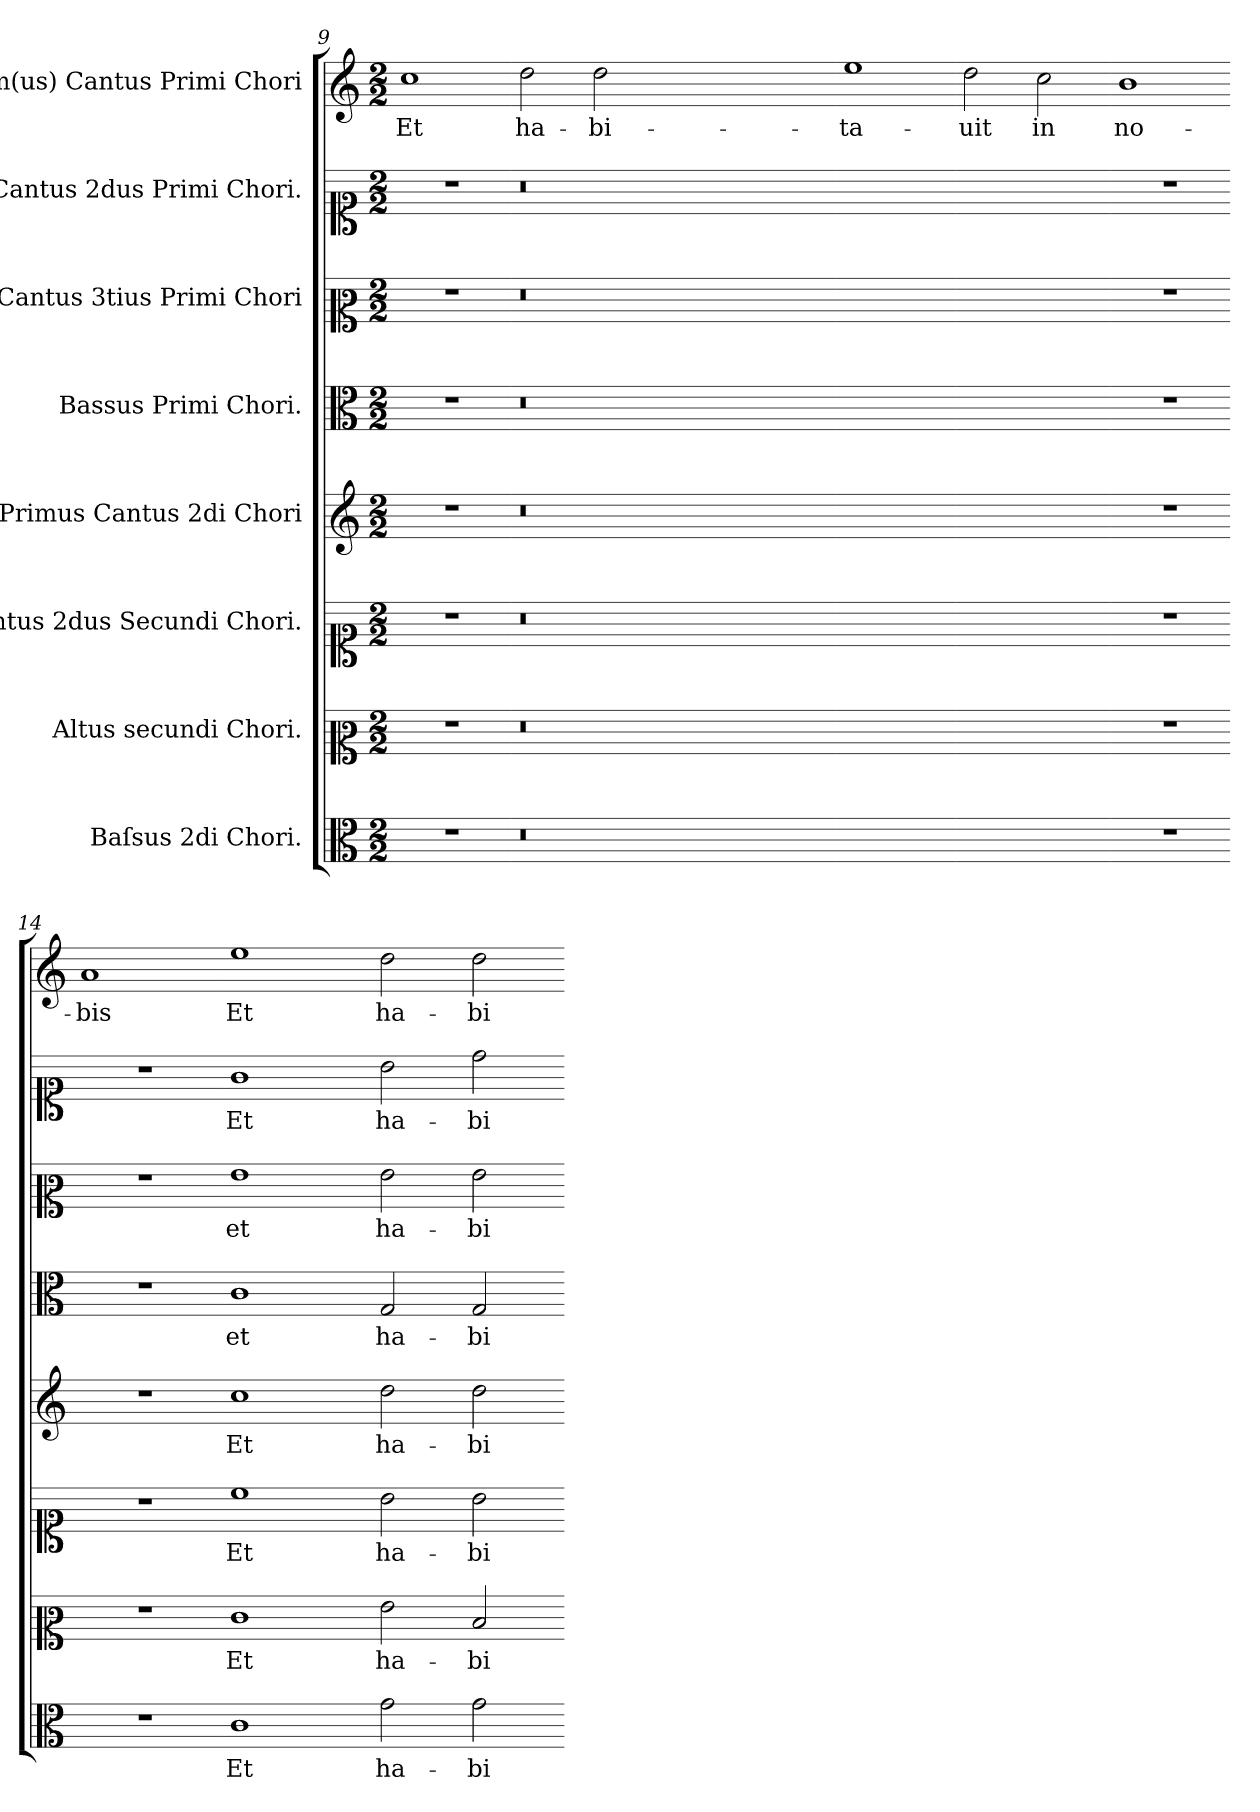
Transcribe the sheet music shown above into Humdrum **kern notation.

**kern	**text	**kern	**text	**kern	**text	**kern	**text	**kern	**text	**kern	**text	**kern	**text	**kern	**text
*part8	*part8	*part7	*part7	*part6	*part6	*part5	*part5	*part4	*part4	*part3	*part3	*part2	*part2	*part1	*part1
*staff8	*staff8	*staff7	*staff7	*staff6	*staff6	*staff5	*staff5	*staff4	*staff4	*staff3	*staff3	*staff2	*staff2	*staff1	*staff1
*I"Baſsus 2di Chori.	*	*I"Altus secundi Chori.	*	*I"Cantus 2dus Secundi Chori.	*	*I"Primus Cantus 2di Chori	*	*I"Bassus Primi Chori.	*	*I"Cantus 3tius Primi Chori	*	*I"Cantus 2dus Primi Chori.	*	*I"Im(us) Cantus Primi Chori	*
*clefC3	*	*clefC2	*	*clefC1	*	*clefG2	*	*clefC3	*	*clefC2	*	*clefC1	*	*clefG2	*
*k[]	*	*k[]	*	*k[]	*	*k[]	*	*k[]	*	*k[]	*	*k[]	*	*k[]	*
*E:phr	*	*E:phr	*	*E:phr	*	*E:phr	*	*E:phr	*	*E:phr	*	*E:phr	*	*E:phr	*
*M2/2	*	*M2/2	*	*M2/2	*	*M2/2	*	*M2/2	*	*M2/2	*	*M2/2	*	*M2/2	*
=9	=9	=9	=9	=9	=9	=9	=9	=9	=9	=9	=9	=9	=9	=9	=9
1r	.	1r	.	1r	.	1r	.	1r	.	1r	.	1r	.	1cc	Et
=10-	=10-	=10-	=10-	=10-	=10-	=10-	=10-	=10-	=10-	=10-	=10-	=10-	=10-	=10-	=10-
0.r	.	0.r	.	0.r	.	0.r	.	0.r	.	0.r	.	0.r	.	2dd\	ha-
.	.	.	.	.	.	.	.	.	.	.	.	.	.	2dd\	-bi-
.	.	.	.	.	.	.	.	.	.	.	.	.	.	0ryy	.
=11-	=11-	=11-	=11-	=11-	=11-	=11-	=11-	=11-	=11-	=11-	=11-	=11-	=11-	=11-	=11-
1ryy	.	1ryy	.	1ryy	.	1ryy	.	1ryy	.	1ryy	.	1ryy	.	1ee	-ta-
=12-	=12-	=12-	=12-	=12-	=12-	=12-	=12-	=12-	=12-	=12-	=12-	=12-	=12-	=12-	=12-
1ryy	.	1ryy	.	1ryy	.	1ryy	.	1ryy	.	1ryy	.	1ryy	.	2dd\	-uit
.	.	.	.	.	.	.	.	.	.	.	.	.	.	2cc\	in
=13-	=13-	=13-	=13-	=13-	=13-	=13-	=13-	=13-	=13-	=13-	=13-	=13-	=13-	=13-	=13-
1r	.	1r	.	1r	.	1r	.	1r	.	1r	.	1r	.	1b	no-
=14-	=14-	=14-	=14-	=14-	=14-	=14-	=14-	=14-	=14-	=14-	=14-	=14-	=14-	=14-	=14-
1r	.	1r	.	1r	.	1r	.	1r	.	1r	.	1r	.	1a	-bis
=15-	=15-	=15-	=15-	=15-	=15-	=15-	=15-	=15-	=15-	=15-	=15-	=15-	=15-	=15-	=15-
1c	Et	1e	Et	1cc	Et	1cc	Et	1c	et	1g	et	1g	Et	1ee	Et
=16-	=16-	=16-	=16-	=16-	=16-	=16-	=16-	=16-	=16-	=16-	=16-	=16-	=16-	=16-	=16-
2g\	ha-	2g\	ha-	2b\	ha-	2dd\	ha-	2G/	ha-	2g\	ha-	2b\	ha-	2dd\	ha-
2g\	-bi-	2d/	-bi-	2b\	-bi-	2dd\	-bi-	2G/	-bi-	2g\	-bi-	2dd\	-bi-	2dd\	-bi-
=-	=-	=-	=-	=-	=-	=-	=-	=-	=-	=-	=-	=-	=-	=-	=-
*-	*-	*-	*-	*-	*-	*-	*-	*-	*-	*-	*-	*-	*-	*-	*-
